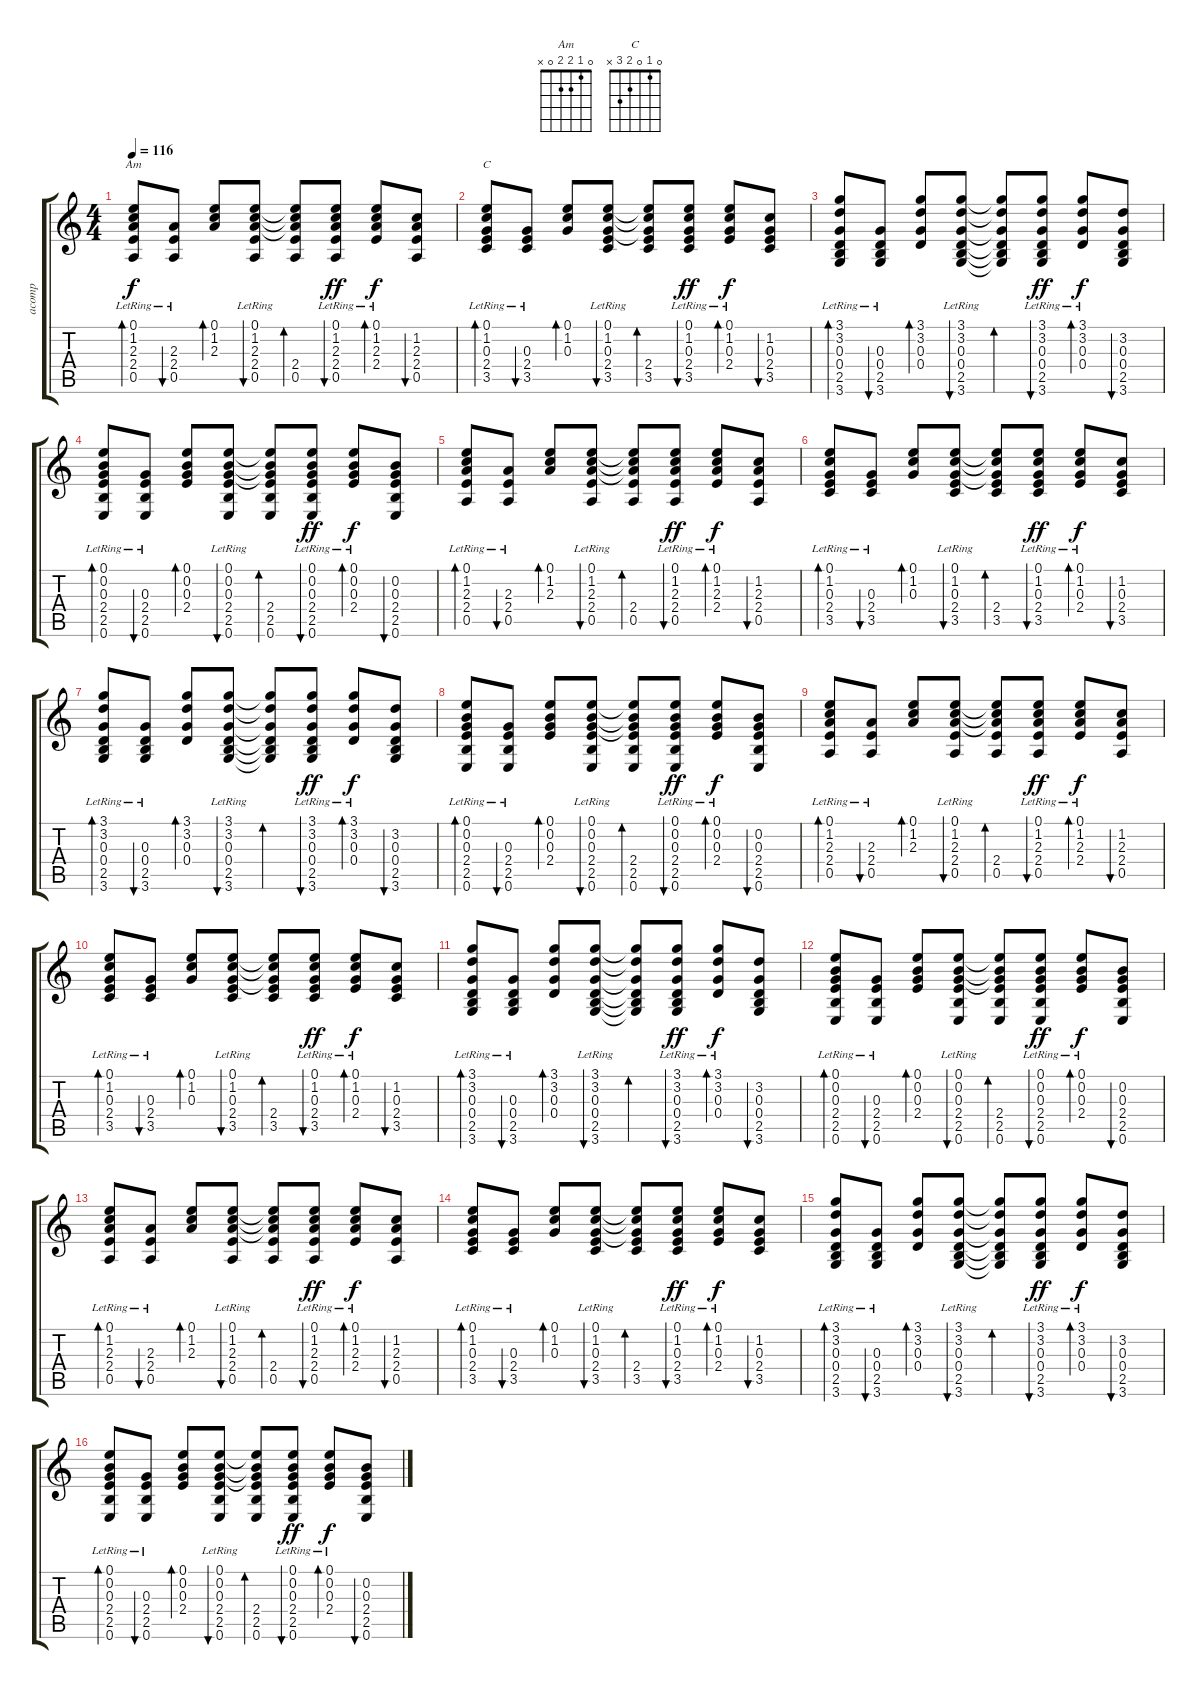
\track ("acomp" "acomp") {instrument acousticguitarsteel}
\staff {score tabs}
\tuning (E4 B3 G3 D3 A2 E2) {hide}
\chord ("Am" 0 1 2 2 0 x)
\chord ("C" 0 1 0 2 3 x)
\ts (4 4)
\tempo 116
\clef g2
\ks c
(0.1{lr} 1.2{lr} 2.3 2.4 0.5).8{bd 30 ch "Am" dy f} (2.3{lr} 2.4{lr} 0.5{lr}).8{bu 30} (0.1 1.2 2.3).8{bd 30} (0.1{lr} 1.2{lr} 2.3{lr} 2.4 0.5).8{bu 30} (0.1{t} 1.2{t} 2.3{t} 2.4 0.5).8{bd 30} (0.1 1.2 2.3 2.4 0.5{lr}).8{bu 30 dy ff} (0.1{lr} 1.2 2.3 2.4).8{bd 30 dy f} (1.2 2.3 2.4 0.5).8{bu 30} |
(0.1{lr} 1.2{lr} 0.3 2.4 3.5).8{bd 30 ch "C"} (0.3{lr} 2.4{lr} 3.5{lr}).8{bu 30} (0.1 1.2 0.3).8{bd 30} (0.1{lr} 1.2{lr} 0.3{lr} 2.4 3.5).8{bu 30} (0.1{t} 1.2{t} 0.3{t} 2.4 3.5).8{bd 30} (0.1 1.2 0.3 2.4 3.5{lr}).8{bu 30 dy ff} (0.1{lr} 1.2 0.3 2.4).8{bd 30 dy f} (1.2 0.3 2.4 3.5).8{bu 30} |
(3.1{lr} 3.2{lr} 0.3 0.4 2.5 3.6).8{bd 30} (0.3{lr} 0.4{lr} 2.5{lr} 3.6).8{bu 30} (3.1 3.2 0.3 0.4).8{bd 30} (3.1{lr} 3.2{lr} 0.3{lr} 0.4 2.5 3.6).8{bu 30} (3.1{t} 3.2{t} 0.3{t} 0.4{t} 2.5{t} 3.6{t}).8{bd 30} (3.1 3.2 0.3 0.4 2.5{lr} 3.6).8{bu 30 dy ff} (3.1{lr} 3.2 0.3 0.4).8{bd 30 dy f} (3.2 0.3 0.4 2.5 3.6).8{bu 30} |
(0.1{lr} 0.2{lr} 0.3 2.4 2.5 0.6).8{bd 30} (0.3{lr} 2.4{lr} 2.5{lr} 0.6).8{bu 30} (0.1 0.2 0.3 2.4).8{bd 30} (0.1{lr} 0.2{lr} 0.3{lr} 2.4 2.5 0.6).8{bu 30} (0.1{t} 0.2{t} 0.3{t} 2.4 2.5 0.6).8{bd 30} (0.1 0.2 0.3 2.4 2.5{lr} 0.6).8{bu 30 dy ff} (0.1{lr} 0.2 0.3 2.4).8{bd 30 dy f} (0.2 0.3 2.4 2.5 0.6).8{bu 30} |
(0.1{lr} 1.2{lr} 2.3 2.4 0.5).8{bd 30} (2.3{lr} 2.4{lr} 0.5{lr}).8{bu 30} (0.1 1.2 2.3).8{bd 30} (0.1{lr} 1.2{lr} 2.3{lr} 2.4 0.5).8{bu 30} (0.1{t} 1.2{t} 2.3{t} 2.4 0.5).8{bd 30} (0.1 1.2 2.3 2.4 0.5{lr}).8{bu 30 dy ff} (0.1{lr} 1.2 2.3 2.4).8{bd 30 dy f} (1.2 2.3 2.4 0.5).8{bu 30} |
(0.1{lr} 1.2{lr} 0.3 2.4 3.5).8{bd 30} (0.3{lr} 2.4{lr} 3.5{lr}).8{bu 30} (0.1 1.2 0.3).8{bd 30} (0.1{lr} 1.2{lr} 0.3{lr} 2.4 3.5).8{bu 30} (0.1{t} 1.2{t} 0.3{t} 2.4 3.5).8{bd 30} (0.1 1.2 0.3 2.4 3.5{lr}).8{bu 30 dy ff} (0.1{lr} 1.2 0.3 2.4).8{bd 30 dy f} (1.2 0.3 2.4 3.5).8{bu 30} |
(3.1{lr} 3.2{lr} 0.3 0.4 2.5 3.6).8{bd 30} (0.3{lr} 0.4{lr} 2.5{lr} 3.6).8{bu 30} (3.1 3.2 0.3 0.4).8{bd 30} (3.1{lr} 3.2{lr} 0.3{lr} 0.4 2.5 3.6).8{bu 30} (3.1{t} 3.2{t} 0.3{t} 0.4{t} 2.5{t} 3.6{t}).8{bd 30} (3.1 3.2 0.3 0.4 2.5{lr} 3.6).8{bu 30 dy ff} (3.1{lr} 3.2 0.3 0.4).8{bd 30 dy f} (3.2 0.3 0.4 2.5 3.6).8{bu 30} |
(0.1{lr} 0.2{lr} 0.3 2.4 2.5 0.6).8{bd 30} (0.3{lr} 2.4{lr} 2.5{lr} 0.6).8{bu 30} (0.1 0.2 0.3 2.4).8{bd 30} (0.1{lr} 0.2{lr} 0.3{lr} 2.4 2.5 0.6).8{bu 30} (0.1{t} 0.2{t} 0.3{t} 2.4 2.5 0.6).8{bd 30} (0.1 0.2 0.3 2.4 2.5{lr} 0.6).8{bu 30 dy ff} (0.1{lr} 0.2 0.3 2.4).8{bd 30 dy f} (0.2 0.3 2.4 2.5 0.6).8{bu 30} |
(0.1{lr} 1.2{lr} 2.3 2.4 0.5).8{bd 30} (2.3{lr} 2.4{lr} 0.5{lr}).8{bu 30} (0.1 1.2 2.3).8{bd 30} (0.1{lr} 1.2{lr} 2.3{lr} 2.4 0.5).8{bu 30} (0.1{t} 1.2{t} 2.3{t} 2.4 0.5).8{bd 30} (0.1 1.2 2.3 2.4 0.5{lr}).8{bu 30 dy ff} (0.1{lr} 1.2 2.3 2.4).8{bd 30 dy f} (1.2 2.3 2.4 0.5).8{bu 30} |
(0.1{lr} 1.2{lr} 0.3 2.4 3.5).8{bd 30} (0.3{lr} 2.4{lr} 3.5{lr}).8{bu 30} (0.1 1.2 0.3).8{bd 30} (0.1{lr} 1.2{lr} 0.3{lr} 2.4 3.5).8{bu 30} (0.1{t} 1.2{t} 0.3{t} 2.4 3.5).8{bd 30} (0.1 1.2 0.3 2.4 3.5{lr}).8{bu 30 dy ff} (0.1{lr} 1.2 0.3 2.4).8{bd 30 dy f} (1.2 0.3 2.4 3.5).8{bu 30} |
(3.1{lr} 3.2{lr} 0.3 0.4 2.5 3.6).8{bd 30} (0.3{lr} 0.4{lr} 2.5{lr} 3.6).8{bu 30} (3.1 3.2 0.3 0.4).8{bd 30} (3.1{lr} 3.2{lr} 0.3{lr} 0.4 2.5 3.6).8{bu 30} (3.1{t} 3.2{t} 0.3{t} 0.4{t} 2.5{t} 3.6{t}).8{bd 30} (3.1 3.2 0.3 0.4 2.5{lr} 3.6).8{bu 30 dy ff} (3.1{lr} 3.2 0.3 0.4).8{bd 30 dy f} (3.2 0.3 0.4 2.5 3.6).8{bu 30} |
(0.1{lr} 0.2{lr} 0.3 2.4 2.5 0.6).8{bd 30} (0.3{lr} 2.4{lr} 2.5{lr} 0.6).8{bu 30} (0.1 0.2 0.3 2.4).8{bd 30} (0.1{lr} 0.2{lr} 0.3{lr} 2.4 2.5 0.6).8{bu 30} (0.1{t} 0.2{t} 0.3{t} 2.4 2.5 0.6).8{bd 30} (0.1 0.2 0.3 2.4 2.5{lr} 0.6).8{bu 30 dy ff} (0.1{lr} 0.2 0.3 2.4).8{bd 30 dy f} (0.2 0.3 2.4 2.5 0.6).8{bu 30} |
(0.1{lr} 1.2{lr} 2.3 2.4 0.5).8{bd 30} (2.3{lr} 2.4{lr} 0.5{lr}).8{bu 30} (0.1 1.2 2.3).8{bd 30} (0.1{lr} 1.2{lr} 2.3{lr} 2.4 0.5).8{bu 30} (0.1{t} 1.2{t} 2.3{t} 2.4 0.5).8{bd 30} (0.1 1.2 2.3 2.4 0.5{lr}).8{bu 30 dy ff} (0.1{lr} 1.2 2.3 2.4).8{bd 30 dy f} (1.2 2.3 2.4 0.5).8{bu 30} |
(0.1{lr} 1.2{lr} 0.3 2.4 3.5).8{bd 30} (0.3{lr} 2.4{lr} 3.5{lr}).8{bu 30} (0.1 1.2 0.3).8{bd 30} (0.1{lr} 1.2{lr} 0.3{lr} 2.4 3.5).8{bu 30} (0.1{t} 1.2{t} 0.3{t} 2.4 3.5).8{bd 30} (0.1 1.2 0.3 2.4 3.5{lr}).8{bu 30 dy ff} (0.1{lr} 1.2 0.3 2.4).8{bd 30 dy f} (1.2 0.3 2.4 3.5).8{bu 30} |
(3.1{lr} 3.2{lr} 0.3 0.4 2.5 3.6).8{bd 30} (0.3{lr} 0.4{lr} 2.5{lr} 3.6).8{bu 30} (3.1 3.2 0.3 0.4).8{bd 30} (3.1{lr} 3.2{lr} 0.3{lr} 0.4 2.5 3.6).8{bu 30} (3.1{t} 3.2{t} 0.3{t} 0.4{t} 2.5{t} 3.6{t}).8{bd 30} (3.1 3.2 0.3 0.4 2.5{lr} 3.6).8{bu 30 dy ff} (3.1{lr} 3.2 0.3 0.4).8{bd 30 dy f} (3.2 0.3 0.4 2.5 3.6).8{bu 30} |
(0.1{lr} 0.2{lr} 0.3 2.4 2.5 0.6).8{bd 30} (0.3{lr} 2.4{lr} 2.5{lr} 0.6).8{bu 30} (0.1 0.2 0.3 2.4).8{bd 30} (0.1{lr} 0.2{lr} 0.3{lr} 2.4 2.5 0.6).8{bu 30} (0.1{t} 0.2{t} 0.3{t} 2.4 2.5 0.6).8{bd 30} (0.1 0.2 0.3 2.4 2.5{lr} 0.6).8{bu 30 dy ff} (0.1{lr} 0.2 0.3 2.4).8{bd 30 dy f} (0.2 0.3 2.4 2.5 0.6).8{bu 30}
